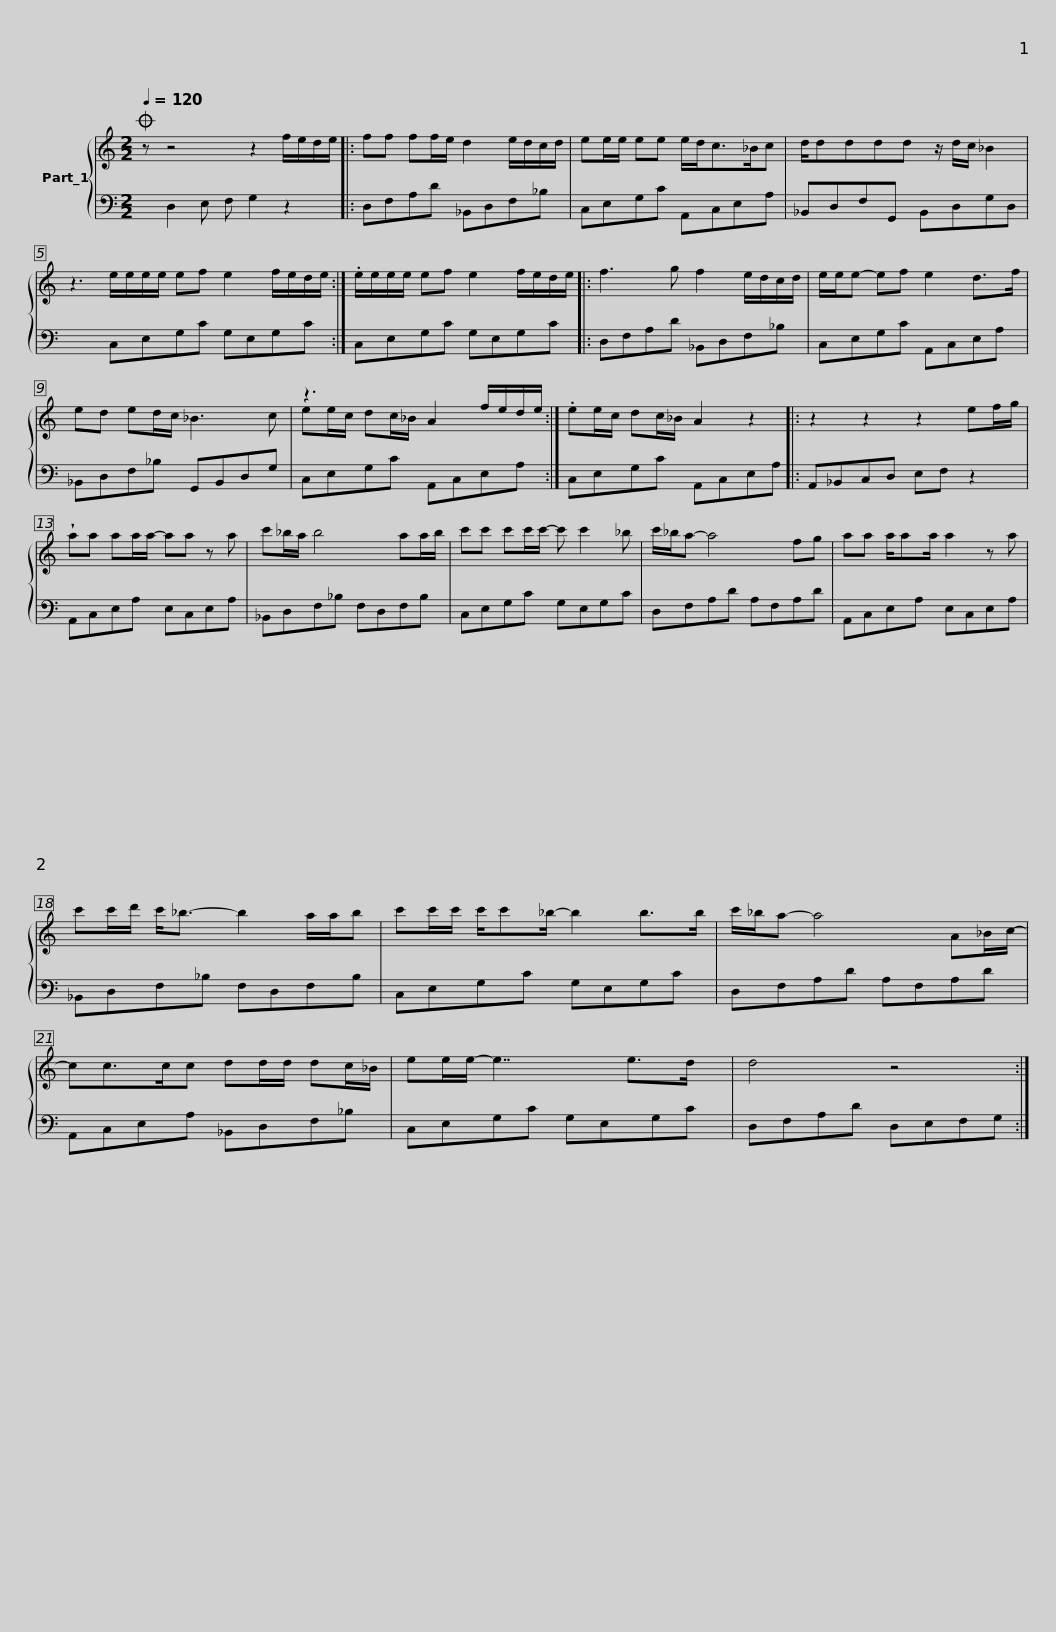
X:1
%%score { 1 | ( 2 3 ) }
L:1/8
Q:1/4=120
M:2/2
I:linebreak $
K:C
V:1 treble
V:2 bass
V:3 bass
V:1
O z z4 z2 f/e/d/e/ |: ff ff/e/ d2 e/d/c/d/ | ee/e/ ee e/d<c_B/c | d/dddd z/ d/c/ _B2 |$ z3 e/e/e/e/ ef e2 f/e/d/e/ :| %5
 .e/e/e/e/ ef e2 f/e/d/e/ |: f3 g f2 e/d/c/d/ |$ e/e/e- ef e2 d>f |$ ed ed/c/ _B3 c | z3 x A2 f/e/d/e/ :| %10
 .ee/c/ dc/_B/ A2 z2 |: z2 z2 z2 ef/g/ |$ !wedge!aa aa/a/- aa z a | c'_b/a/ b4 aa/b/ | c'c' c'c'/c'/- c' c'2 _b |$ %15
 c'/_b/a- a4 fg | aa a/aa/ a2 z a | c'c'/d'/ c'<_b- b2 a/a/b |$ c'c'/c'/ c'/c'_b/- b2 b>b | c'/_b/a- a4 A_B/c/- | %20
 cc>cc dd/d/ dc/_B/ |$ ee/e/- e7/2 e>d x/ | d4 z4 :| %23
V:2
 x D,2 E, F, G,2 z2 |: D,F,A,D _B,,D,F,_B, | C,E,G,C A,,C,E,A, | _B,,D,F,G,, B,,D,G,D, |$ x3 C,E,G,C G,E,G,C :| %5
 C,E,G,C G,E,G,C |: D,F,A,D _B,,D,F,_B, |$ C,E,G,C A,,C,E,A, |$ _B,,D,F,_B, G,,B,,D,G, |[I:staff -1] ee/c/ dc/_B/[I:staff +1] x4 :| %10
 C,E,G,C A,,C,E,A, |: A,,_B,,C,D, E,F, z2 |$ A,,C,E,A, E,C,E,A, | _B,,D,F,_B, F,D,F,B, | C,E,G,C G,E,G,C |$ %15
 D,F,A,D A,F,A,D | A,,C,E,A, E,C,E,A, | _B,,D,F,_B, F,D,F,B, |$ C,E,G,C G,E,G,C | D,F,A,D A,F,A,D | %20
 A,,C,E,A, _B,,D,F,_B, |$ C,E,G,C G,E,G,C | D,F,A,D D,E,F,G, :| %23
V:3
 x9 |: x8 | x8 | x8 |$ x11 :| %5
 x8 |: x8 |$ x8 |$ x8 | C,E,G,C A,,C,E,A, :| %10
 x8 |: x8 |$ x8 | x8 | x8 |$ %15
 x8 | x8 | x8 |$ x8 | x8 | %20
 x8 |$ x8 | x8 :| %23
